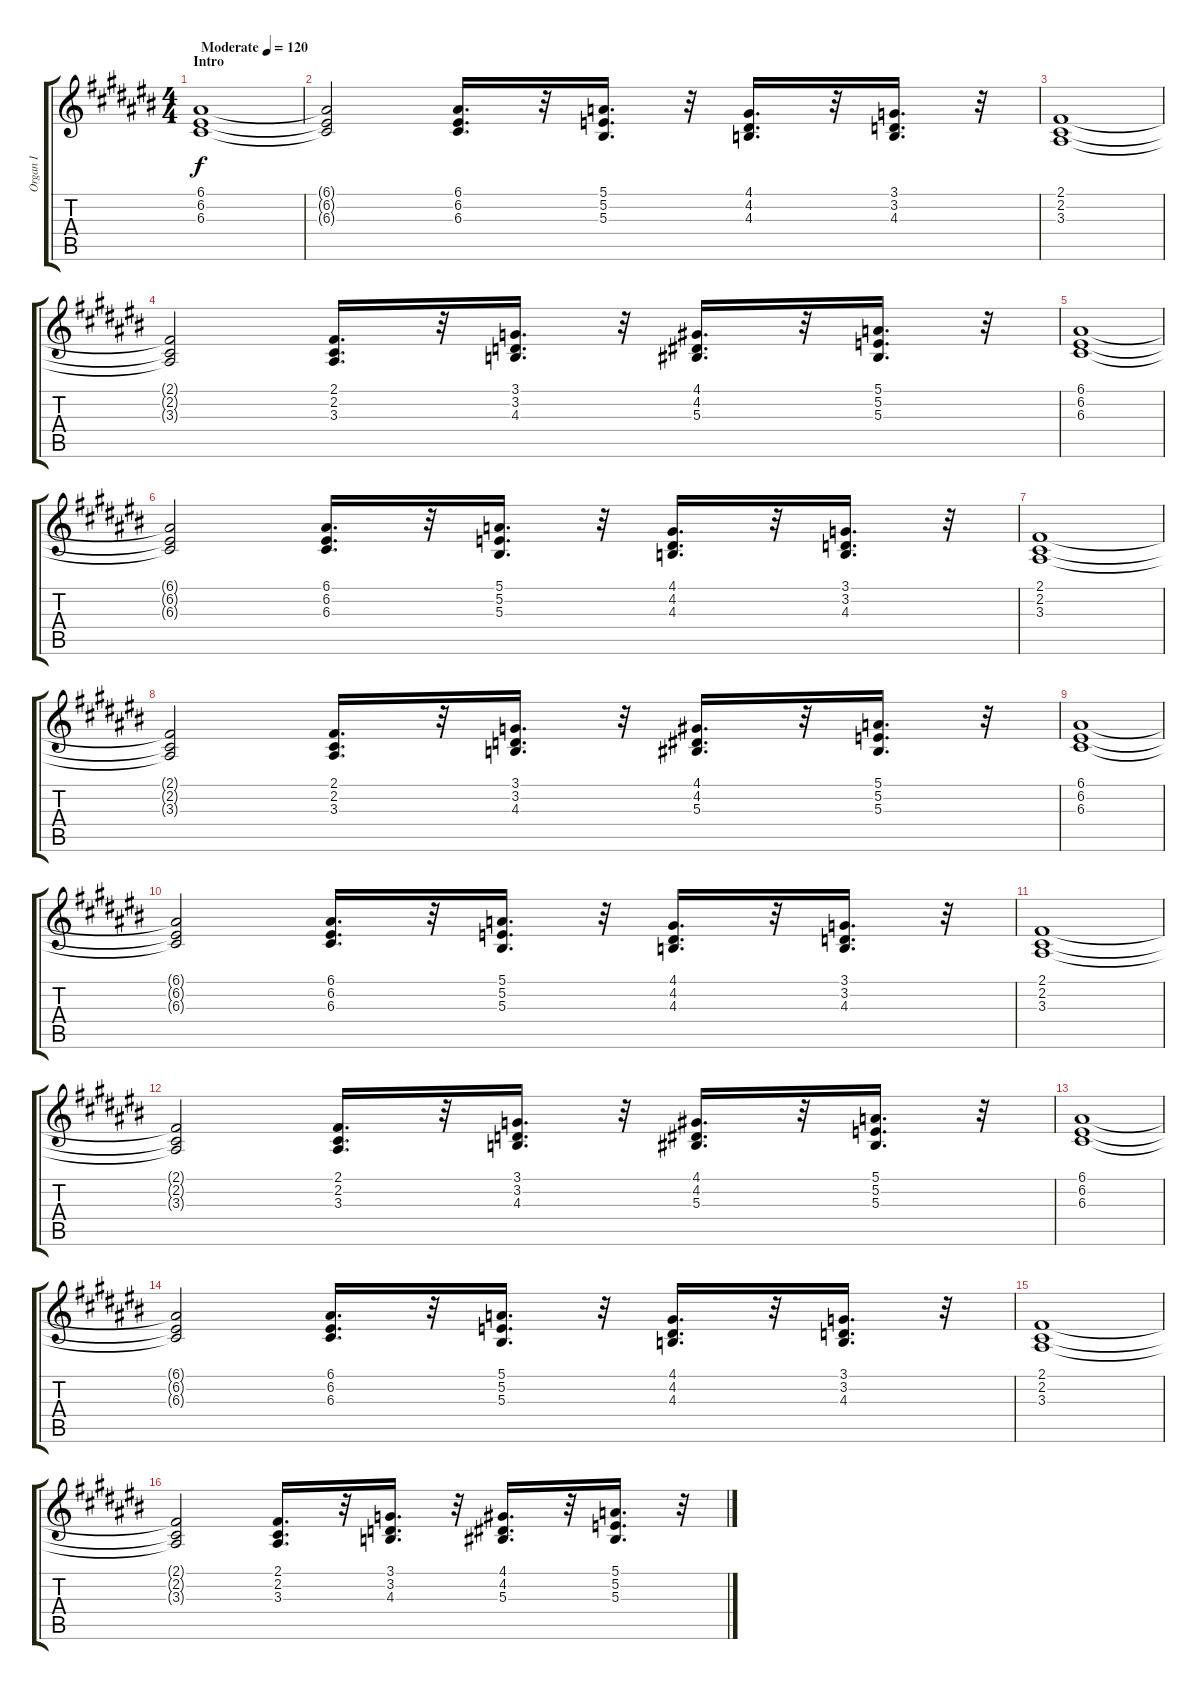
\track ("Organ I" "Organ I") {instrument churchorgan}
\staff {score tabs}
\tuning (E4 B3 G3 D3 A2 E2) {hide}
\ts (4 4)
\section ("" "Intro")
\tempo (120 "Moderate")
\clef g2
\ks a#minor
(6.1 6.2 6.3).1{dy f instrument churchorgan} |
(6.1{t} 6.2{t} 6.3{t}).2 (6.1 6.2 6.3).16{d} r.32 (5.1 5.2 5.3).16{d} r.32 (4.1 4.2 4.3).16{d} r.32 (3.1 3.2 4.3).16{d} r.32 |
(2.1 2.2 3.3).1 |
(2.1{t} 2.2{t} 3.3{t}).2 (2.1 2.2 3.3).16{d} r.32 (3.1 3.2 4.3).16{d} r.32 (4.1 4.2 5.3).16{d} r.32 (5.1 5.2 5.3).16{d} r.32 |
(6.1 6.2 6.3).1 |
(6.1{t} 6.2{t} 6.3{t}).2 (6.1 6.2 6.3).16{d} r.32 (5.1 5.2 5.3).16{d} r.32 (4.1 4.2 4.3).16{d} r.32 (3.1 3.2 4.3).16{d} r.32 |
(2.1 2.2 3.3).1 |
(2.1{t} 2.2{t} 3.3{t}).2 (2.1 2.2 3.3).16{d} r.32 (3.1 3.2 4.3).16{d} r.32 (4.1 4.2 5.3).16{d} r.32 (5.1 5.2 5.3).16{d} r.32 |
(6.1 6.2 6.3).1 |
(6.1{t} 6.2{t} 6.3{t}).2 (6.1 6.2 6.3).16{d} r.32 (5.1 5.2 5.3).16{d} r.32 (4.1 4.2 4.3).16{d} r.32 (3.1 3.2 4.3).16{d} r.32 |
(2.1 2.2 3.3).1 |
(2.1{t} 2.2{t} 3.3{t}).2 (2.1 2.2 3.3).16{d} r.32 (3.1 3.2 4.3).16{d} r.32 (4.1 4.2 5.3).16{d} r.32 (5.1 5.2 5.3).16{d} r.32 |
(6.1 6.2 6.3).1 |
(6.1{t} 6.2{t} 6.3{t}).2 (6.1 6.2 6.3).16{d} r.32 (5.1 5.2 5.3).16{d} r.32 (4.1 4.2 4.3).16{d} r.32 (3.1 3.2 4.3).16{d} r.32 |
(2.1 2.2 3.3).1 |
(2.1{t} 2.2{t} 3.3{t}).2 (2.1 2.2 3.3).16{d} r.32 (3.1 3.2 4.3).16{d} r.32 (4.1 4.2 5.3).16{d} r.32 (5.1 5.2 5.3).16{d} r.32
